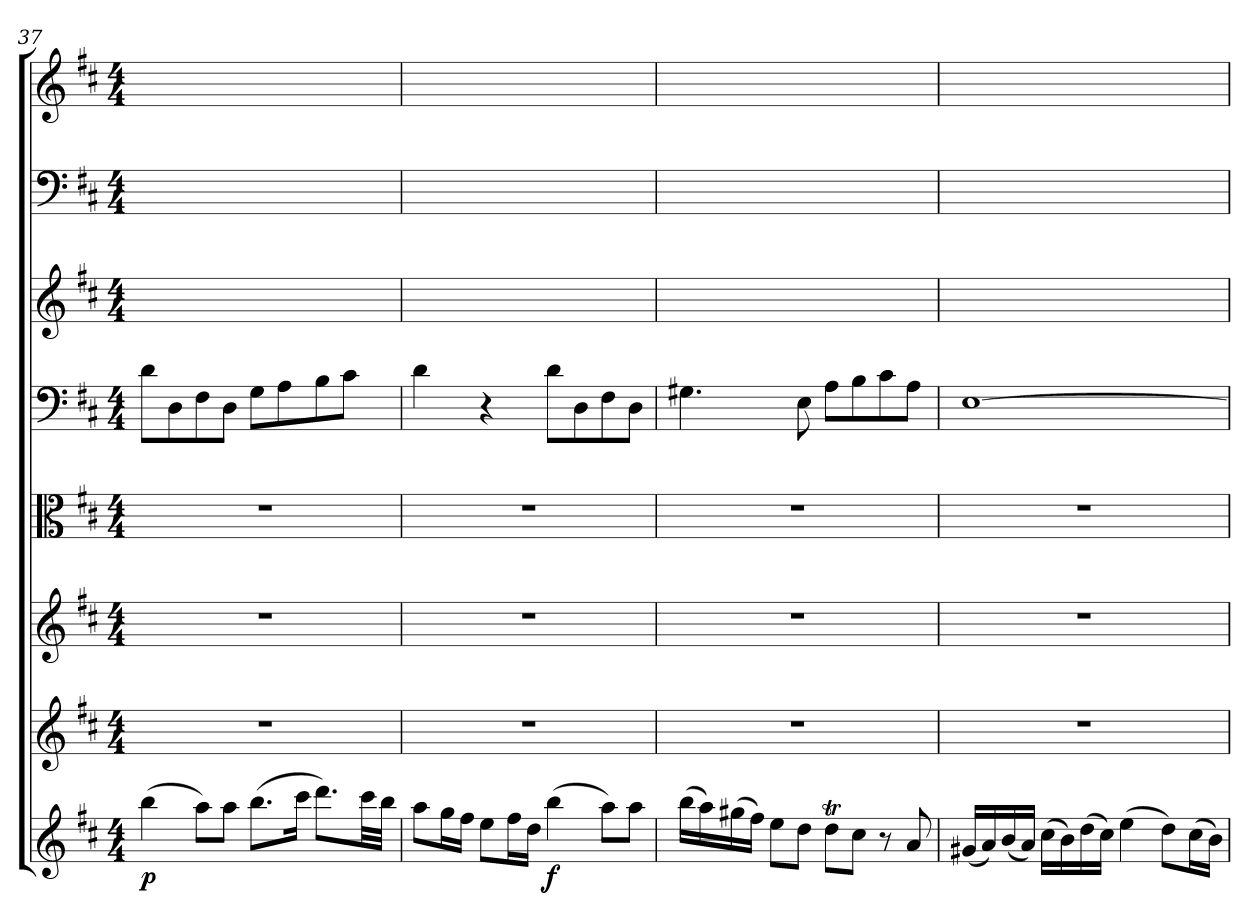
**kern	**dynam	**kern	**kern	**kern	**kern	**kern	**kern	**kern
*part8	*part8	*part7	*part6	*part5	*part4	*part3	*part2	*part1
*staff8	*staff8	*staff7	*staff6	*staff5	*staff4	*staff3	*staff2	*staff1
*clefG2	*	*clefG2	*clefG2	*clefC3	*clefF4	*clefG2	*clefF4	*clefG2
*k[f#c#]	*	*k[f#c#]	*k[f#c#]	*k[f#c#]	*k[f#c#]	*k[f#c#]	*k[f#c#]	*k[f#c#]
*D:	*	*D:	*D:	*D:	*D:	*D:	*D:	*D:
*M4/4	*	*M4/4	*M4/4	*M4/4	*M4/4	*M4/4	*M4/4	*M4/4
=37	=37	=37	=37	=37	=37	=37	=37	=37
(4bb\	p	1r	1r	1r	8d\L	1ryy	1ryy	1ryy
.	.	.	.	.	8D\	.	.	.
8aa\L)	.	.	.	.	8F#\	.	.	.
8aa\J	.	.	.	.	8D\J	.	.	.
(8.bb\L	.	.	.	.	8G\L	.	.	.
.	.	.	.	.	8A\	.	.	.
16ccc#\Jk	.	.	.	.	.	.	.	.
8.ddd\L)	.	.	.	.	8B\	.	.	.
.	.	.	.	.	8c#\J	.	.	.
32ccc#\LL	.	.	.	.	.	.	.	.
32bb\JJJ	.	.	.	.	.	.	.	.
=38	=38	=38	=38	=38	=38	=38	=38	=38
8aa\L	.	1r	1r	1r	4d\	1ryy	1ryy	1ryy
16gg\L	.	.	.	.	.	.	.	.
16ff#\JJ	.	.	.	.	.	.	.	.
8ee\L	.	.	.	.	4r	.	.	.
16ff#\L	.	.	.	.	.	.	.	.
16dd\JJ	.	.	.	.	.	.	.	.
(4bb\	f	.	.	.	8d\L	.	.	.
.	.	.	.	.	8D\	.	.	.
8aa\L)	.	.	.	.	8F#\	.	.	.
8aa\J	.	.	.	.	8D\J	.	.	.
=39	=39	=39	=39	=39	=39	=39	=39	=39
(16bb\LL	.	1r	1r	1r	4.G#X\	1ryy	1ryy	1ryy
16aa\)	.	.	.	.	.	.	.	.
(16gg#X\	.	.	.	.	.	.	.	.
16ff#\JJ)	.	.	.	.	.	.	.	.
8ee\L	.	.	.	.	.	.	.	.
8dd\J	.	.	.	.	8E\	.	.	.
8ddT\L	.	.	.	.	8A\L	.	.	.
8cc#\J	.	.	.	.	8B\	.	.	.
8r	.	.	.	.	8c#\	.	.	.
8a/	.	.	.	.	8A\J	.	.	.
=40	=40	=40	=40	=40	=40	=40	=40	=40
(16g#X/LL	.	1r	1r	1r	[1E\	1ryy	1ryy	1ryy
16a/)	.	.	.	.	.	.	.	.
(16b/	.	.	.	.	.	.	.	.
16a/JJ)	.	.	.	.	.	.	.	.
(16cc#\LL	.	.	.	.	.	.	.	.
16b\)	.	.	.	.	.	.	.	.
(16dd\	.	.	.	.	.	.	.	.
16cc#\JJ)	.	.	.	.	.	.	.	.
(4ee\	.	.	.	.	.	.	.	.
8dd\L)	.	.	.	.	.	.	.	.
(16cc#\L	.	.	.	.	.	.	.	.
16b\JJ)	.	.	.	.	.	.	.	.
=	=	=	=	=	=	=	=	=
*-	*-	*-	*-	*-	*-	*-	*-	*-
